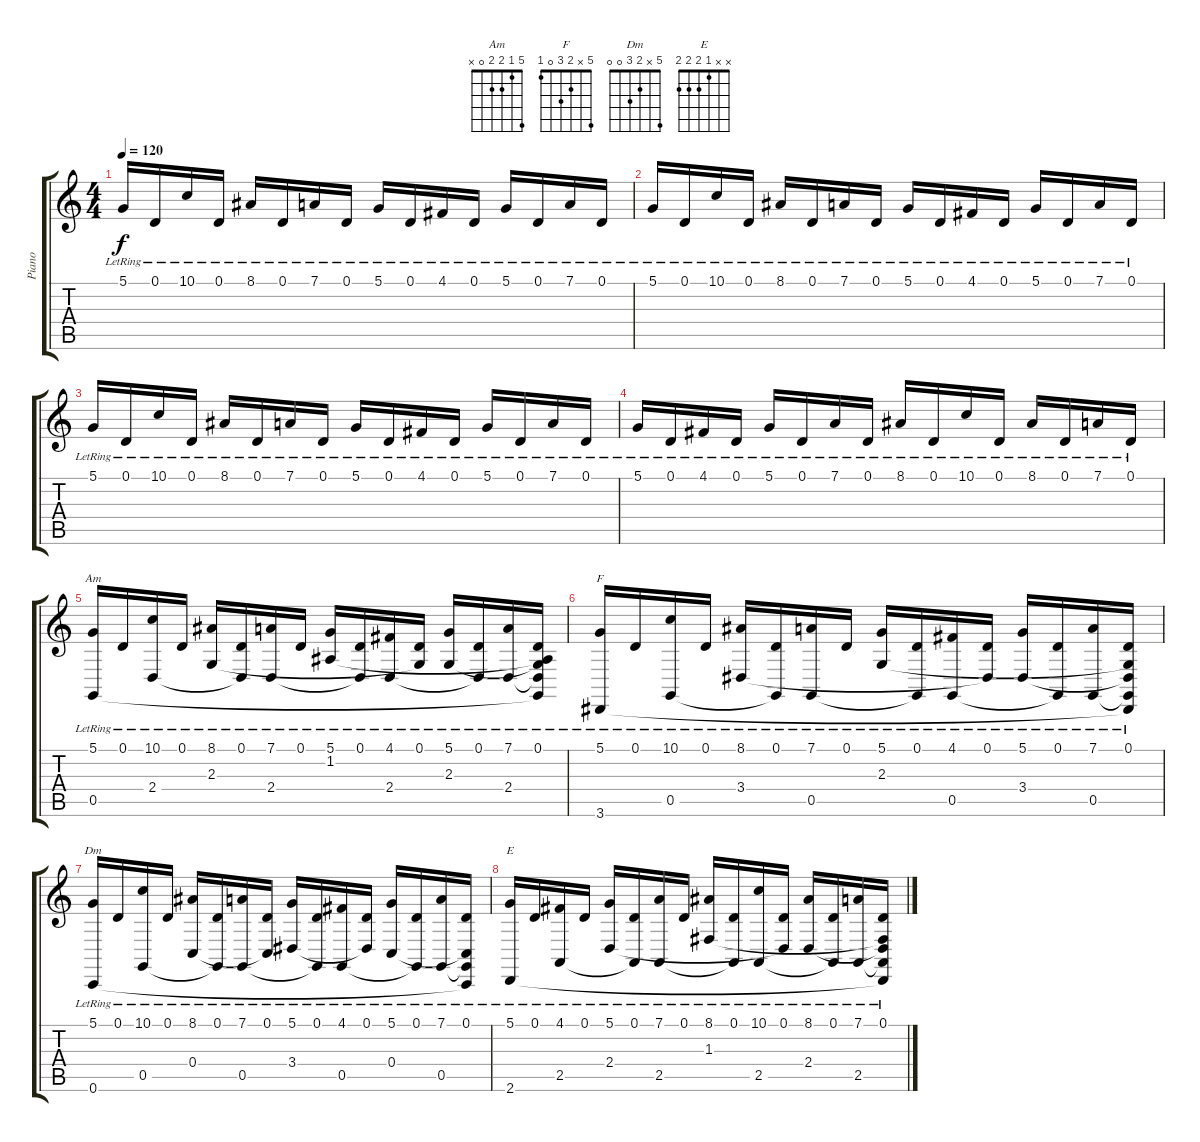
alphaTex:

\track ("Piano" "Piano") {instrument brightacousticpiano}
\staff {score tabs}
\tuning (D4 A3 F3 C3 G2 C2) {hide}
\chord ("Am" 5 1 2 2 0 x)
\chord ("F" 5 x 2 3 0 1)
\chord ("Dm" 5 x 2 3 0 0)
\chord ("E" x x 1 2 2 2)
\ts (4 4)
\tempo 120
\clef g2
\ks c
5.1{lr}.16{dy f instrument brightacousticpiano} 0.1{lr}.16 10.1{lr}.16 0.1{lr}.16 8.1{lr}.16 0.1{lr}.16 7.1{lr}.16 0.1{lr}.16 5.1{lr}.16 0.1{lr}.16 4.1{lr}.16 0.1{lr}.16 5.1{lr}.16 0.1{lr}.16 7.1{lr}.16 0.1{lr}.16 |
5.1{lr}.16 0.1{lr}.16 10.1{lr}.16 0.1{lr}.16 8.1{lr}.16 0.1{lr}.16 7.1{lr}.16 0.1{lr}.16 5.1{lr}.16 0.1{lr}.16 4.1{lr}.16 0.1{lr}.16 5.1{lr}.16 0.1{lr}.16 7.1{lr}.16 0.1{lr}.16 |
5.1{lr}.16 0.1{lr}.16 10.1{lr}.16 0.1{lr}.16 8.1{lr}.16 0.1{lr}.16 7.1{lr}.16 0.1{lr}.16 5.1{lr}.16 0.1{lr}.16 4.1{lr}.16 0.1{lr}.16 5.1{lr}.16 0.1{lr}.16 7.1{lr}.16 0.1{lr}.16 |
5.1{lr}.16 0.1{lr}.16 4.1{lr}.16 0.1{lr}.16 5.1{lr}.16 0.1{lr}.16 7.1{lr}.16 0.1{lr}.16 8.1{lr}.16 0.1{lr}.16 10.1{lr}.16 0.1{lr}.16 8.1{lr}.16 0.1{lr}.16 7.1{lr}.16 0.1{lr}.16 |
(5.1{lr} 0.5{lr}).16{ch "Am"} 0.1{lr}.16 (10.1{lr} 2.4{lr}).16 0.1{lr}.16 (8.1{lr} 2.3{lr}).16 (0.1{lr} 2.4{t}).16 (7.1{lr} 2.4{lr}).16 0.1{lr}.16 (5.1{lr} 1.2{lr}).16 (0.1{lr} 2.4{t}).16 (4.1{lr} 2.4{lr}).16 (0.1{lr} 2.3{t}).16 (5.1{lr} 2.3{lr}).16 (0.1{lr} 2.4{t}).16 (7.1{lr} 2.4{lr}).16 (0.1{lr} 1.2{t} 2.3{t} 2.4{t} 0.5{t}).16 |
(5.1{lr} 3.6{lr}).16{ch "F"} 0.1{lr}.16 (10.1{lr} 0.5{lr}).16 0.1{lr}.16 (8.1{lr} 3.4{lr}).16 (0.1{lr} 0.5{t}).16 (7.1{lr} 0.5{lr}).16 0.1{lr}.16 (5.1{lr} 2.3{lr}).16 (0.1{lr} 0.5{t}).16 (4.1{lr} 0.5{lr}).16 (0.1{lr} 3.4{t}).16 (5.1{lr} 3.4{lr}).16 (0.1{lr} 0.5{t}).16 (7.1{lr} 0.5{lr}).16 (0.1{lr} 2.3{t} 3.4{t} 0.5{t} 3.6{t}).16 |
(5.1{lr} 0.6{lr}).16{ch "Dm"} 0.1{lr}.16 (10.1{lr} 0.5{lr}).16 0.1{lr}.16 (8.1{lr} 0.4{lr}).16 (0.1{lr} 0.5{t}).16 (7.1{lr} 0.5{lr}).16 (0.1{lr} 0.4{t}).16 (5.1{lr} 3.4{lr}).16 (0.1{lr} 0.5{t}).16 (4.1{lr} 0.5{lr}).16 (0.1{lr} 3.4{t}).16 (5.1{lr} 0.4{lr}).16 (0.1{lr} 0.5{t}).16 (7.1{lr} 0.5{lr}).16 (0.1{lr} 0.4{t} 0.5{t} 0.6{t}).16 |
(5.1{lr} 2.6{lr}).16{ch "E"} 0.1{lr}.16 (4.1{lr} 2.5{lr}).16 0.1{lr}.16 (5.1{lr} 2.4{lr}).16 (0.1{lr} 2.5{t}).16 (7.1{lr} 2.5{lr}).16 0.1{lr}.16 (8.1{lr} 1.3{lr}).16 (0.1{lr} 2.5{t}).16 (10.1{lr} 2.5{lr}).16 (0.1{lr} 2.4{t}).16 (8.1{lr} 2.4{lr}).16 (0.1{lr} 2.5{t}).16 (7.1{lr} 2.5{lr}).16 (0.1{lr} 1.3{t} 2.4{t} 2.5{t} 2.6{t}).16
